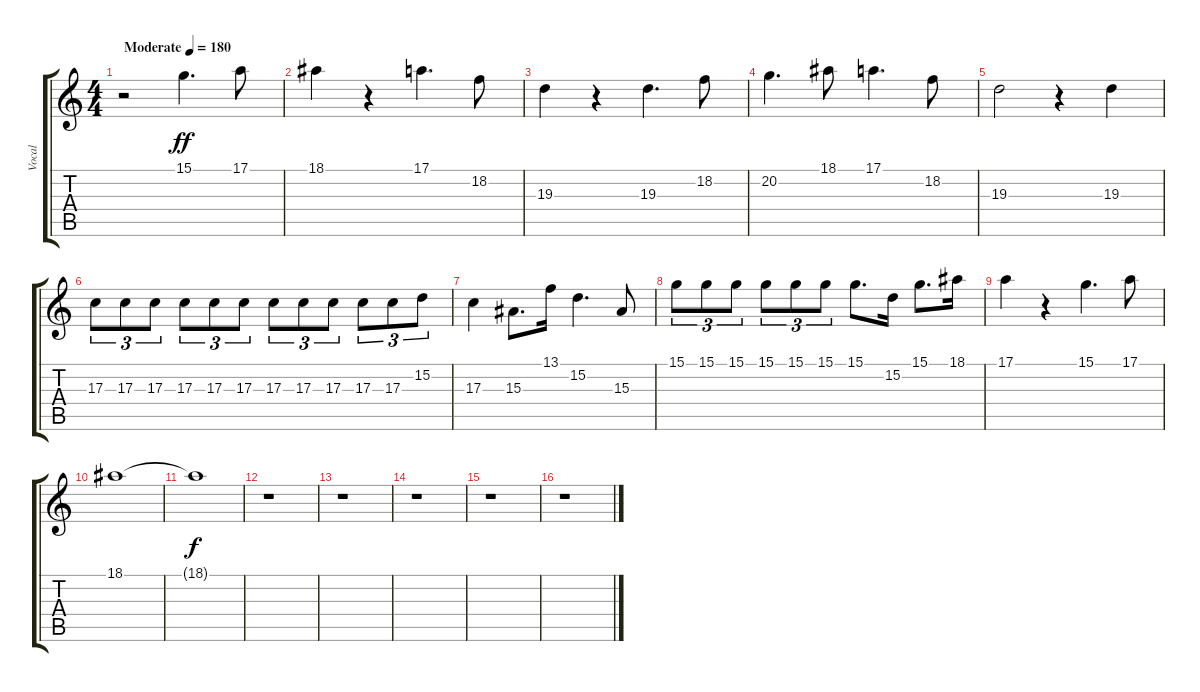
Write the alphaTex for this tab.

\track ("Vocal" "Vocal") {instrument clarinet}
\staff {score tabs}
\tuning (E4 B3 G3 D3 A2 E2) {hide}
\ts (4 4)
\tempo (180 "Moderate")
\clef g2
\ks c
r.2{dy ff instrument clarinet} 15.1.4{d} 17.1.8 |
18.1.4 r.4 17.1.4{d} 18.2.8 |
19.3.4 r.4 19.3.4{d} 18.2.8 |
20.2.4{d} 18.1.8 17.1.4{d} 18.2.8 |
19.3.2 r.4 19.3.4 |
17.3.8{tu (3 2)} 17.3.8{tu (3 2)} 17.3.8{tu (3 2)} 17.3.8{tu (3 2)} 17.3.8{tu (3 2)} 17.3.8{tu (3 2)} 17.3.8{tu (3 2)} 17.3.8{tu (3 2)} 17.3.8{tu (3 2)} 17.3.8{tu (3 2)} 17.3.8{tu (3 2)} 15.2.8{tu (3 2)} |
17.3.4 15.3.8{d} 13.1.16 15.2.4{d} 15.3.8 |
15.1.8{tu (3 2)} 15.1.8{tu (3 2)} 15.1.8{tu (3 2)} 15.1.8{tu (3 2)} 15.1.8{tu (3 2)} 15.1.8{tu (3 2)} 15.1.8{d} 15.2.16 15.1.8{d} 18.1.16 |
17.1.4 r.4 15.1.4{d} 17.1.8 |
18.1.1 |
18.1{t}.1{dy f} |
r.1 |
r.1 |
r.1 |
r.1 |
r.1
